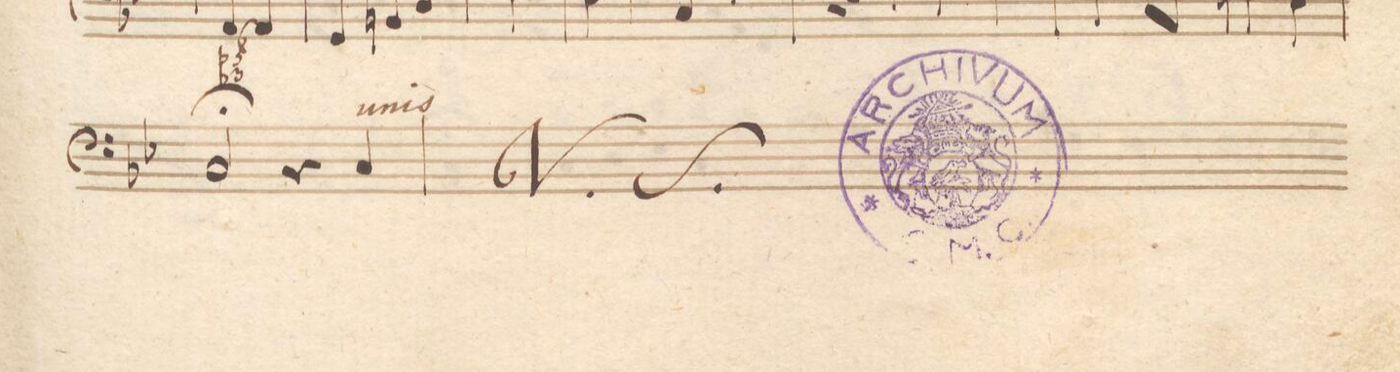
**kern	**fba	**dynam
*I"Organo	*	*
*clefF4	*	*
*k[b-e-]	*	*
*met(c)	*	*
*M4/4	*	*
2C;/	8 5- 3-	.
4r	.	.
4C/	.	.
=32	=32	=32
*-	*-	*-
